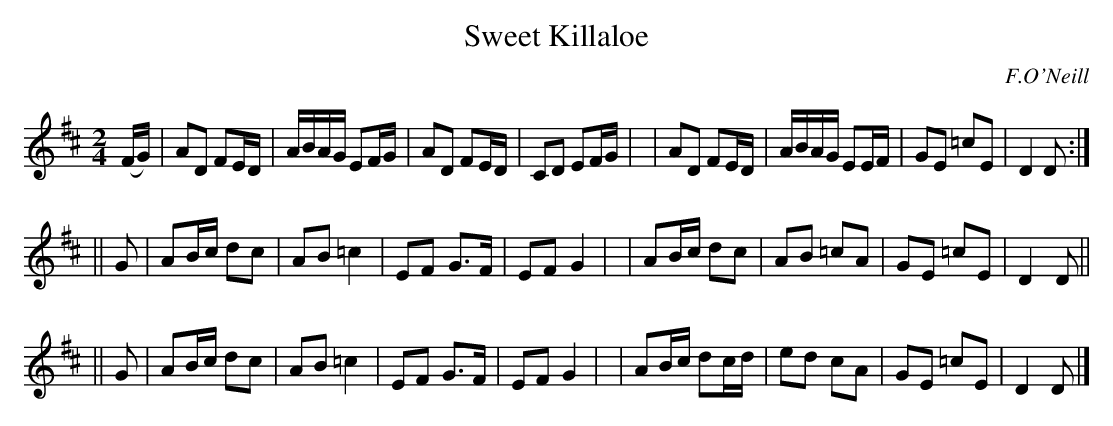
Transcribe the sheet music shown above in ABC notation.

X:1
T: Sweet Killaloe
O: F.O'Neill
M: 2/4
L: 1/16
K: D
(FG) \
| A2D2 F2ED | ABAG E2FG | A2D2 F2ED | C2D2 E2FG |\
| A2D2 F2ED | ABAG E2EF | G2E2 =c2E2 | D4 D2 :|
|| G2 \
| A2Bc d2c2 | A2B2 =c4 | E2F2 G3F | E2F2 G4 |\
| A2Bc d2c2 | A2B2 =c2A2 | G2E2 =c2E2 | D4 D2 ||
|| G2 \
| A2Bc d2c2 | A2B2 =c4 | E2F2 G3F | E2F2 G4 |\
| A2Bc d2cd | e2d2 c2A2 | G2E2 =c2E2 | D4 D2 |]
